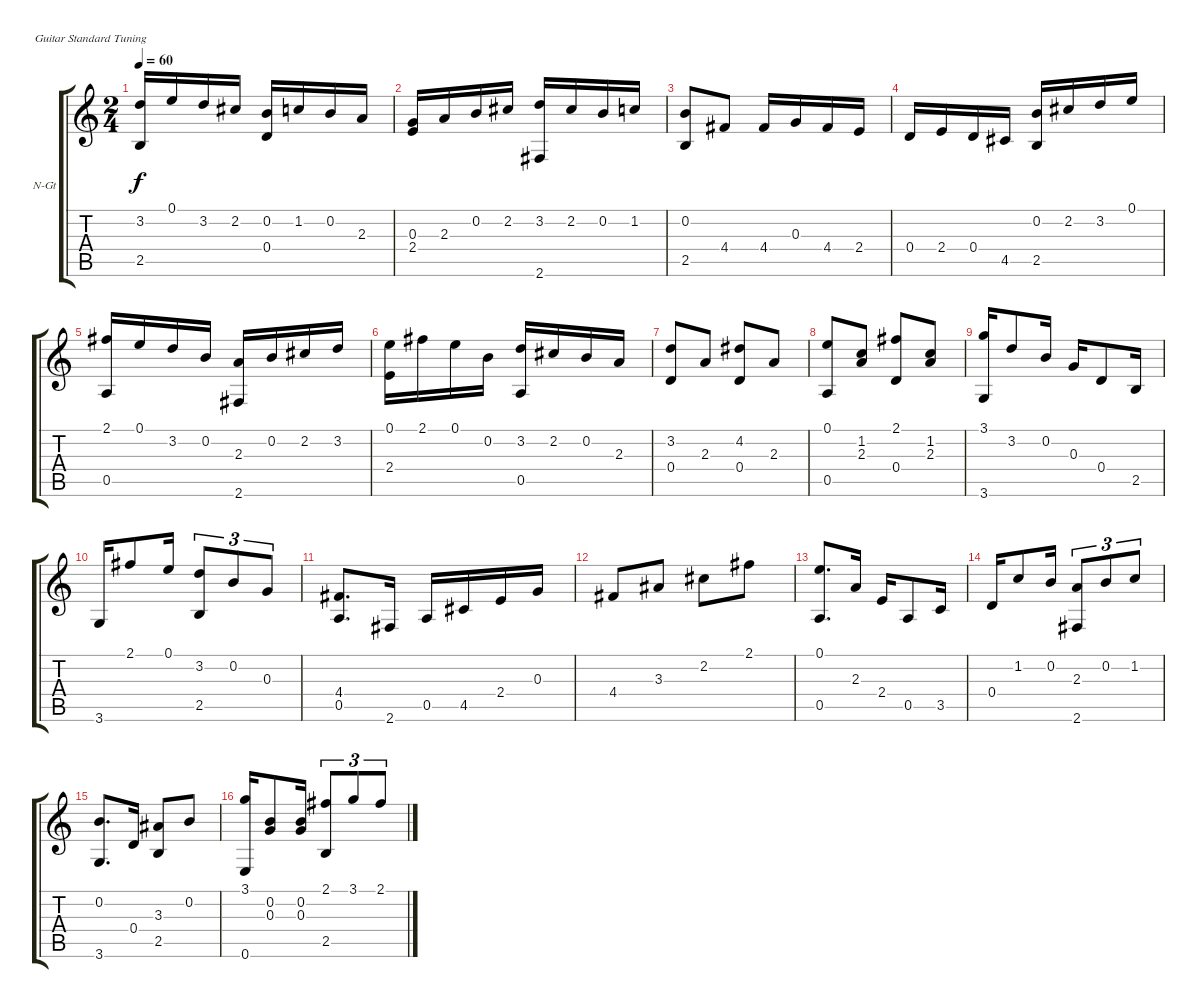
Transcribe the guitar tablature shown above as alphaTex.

\bracketExtendMode groupsimilarinstruments
\firstSystemTrackNameOrientation horizontal
\otherSystemsTrackNameOrientation horizontal
\track ("Acoustic Guitar" "N-Gt") {instrument acousticguitarnylon}
\staff {score tabs}
\tuning (E4 B3 G3 D3 A2 E2)
\ts (2 4)
\tempo 60
\clef g2
\ks c
(3.2 2.5).16{dy f} 0.1.16 3.2.16 2.2.16 (0.2 0.4).16 1.2.16 0.2.16 2.3.16 |
(0.3 2.4).16 2.3.16 0.2.16 2.2.16 (3.2 2.6).16 2.2.16 0.2.16 1.2.16 |
(0.2 2.5).8 4.4.8 4.4.16 0.3.16 4.4.16 2.4.16 |
0.4.16 2.4.16 0.4.16 4.5.16 (0.2 2.5).16 2.2.16 3.2.16 0.1.16 |
(2.1 0.5).16 0.1.16 3.2.16 0.2.16 (2.3 2.6).16 0.2.16 2.2.16 3.2.16 |
(0.1 2.4).16 2.1.16 0.1.16 0.2.16 (3.2 0.5).16 2.2.16 0.2.16 2.3.16 |
(3.2 0.4).8 2.3.8 (4.2 0.4).8 2.3.8 |
(0.1 0.5).8 (1.2 2.3).8 (2.1 0.4).8 (1.2 2.3).8 |
(3.1 3.6).16 3.2.8 0.2.16 0.3.16 0.4.8 2.5.16 |
3.6.16 2.1.8 0.1.16 (3.2 2.5).8{tu (3 2)} 0.2.8{tu (3 2)} 0.3.8{tu (3 2)} |
(4.4 0.5).8{d} 2.6.16 0.5.16 4.5.16 2.4.16 0.3.16 |
4.4.8 3.3.8 2.2.8 2.1.8 |
(0.1 0.5).8{d} 2.3.16 2.4.16 0.5.8 3.5.16 |
0.4.16 1.2.8 0.2.16 (2.3 2.6).8{tu (3 2)} 0.2.8{tu (3 2)} 1.2.8{tu (3 2)} |
(0.2 3.6).8{d} 0.4.16 (3.3 2.5).8 0.2.8 |
(3.1 0.6).16 (0.2 0.3).8 (0.2 0.3).16 (2.1 2.5).8{tu (3 2)} 3.1.8{tu (3 2)} 2.1.8{tu (3 2)}
